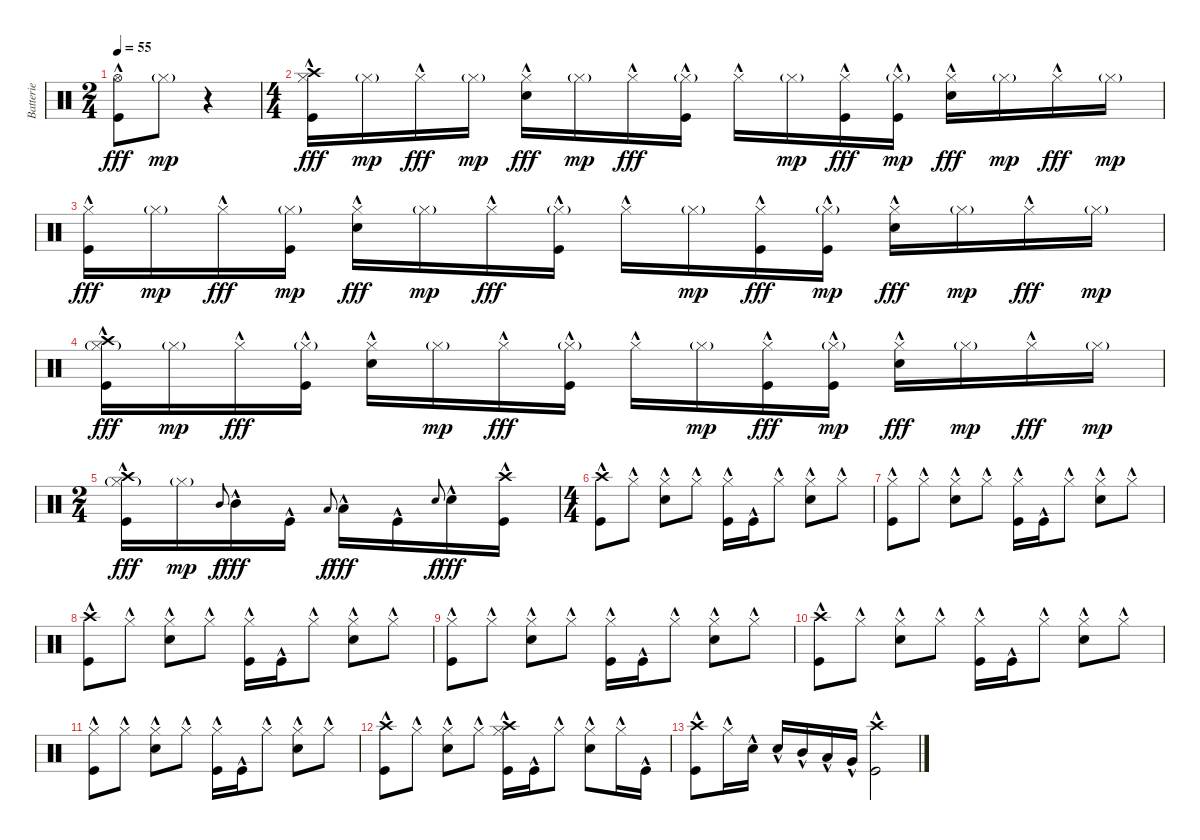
\track ("Batterie" "Batterie") {instrument percussion}
\staff {score}
\articulation defaults
\ts (2 4)
\tempo 55
\clef neutral
\ks c
("Kick (hit)"{hac} "Hi-Hat (open)"{hac}).8{dy fff} "Hi-Hat (closed)"{g}.8{dy mp} r.4 |
\ts (4 4)
("Kick (hit)"{hac} "Hi-Hat (closed)" "Crash high (hit)"{hac}).16{dy fff} "Hi-Hat (closed)"{g}.16{dy mp} "Hi-Hat (closed)"{hac}.16{dy fff} "Hi-Hat (closed)"{g}.16{dy mp} ("Electric Snare (hit)"{hac} "Hi-Hat (closed)"{hac}).16{dy fff} "Hi-Hat (closed)"{g}.16{dy mp} "Hi-Hat (closed)"{hac}.16{dy fff} ("Hi-Hat (closed)"{g} "Kick (hit)"{hac}).16 "Hi-Hat (closed)"{hac}.16 "Hi-Hat (closed)"{g}.16{dy mp} ("Kick (hit)"{hac} "Hi-Hat (closed)"{hac}).16{dy fff} ("Kick (hit)"{hac} "Hi-Hat (closed)"{g}).16{dy mp} ("Hi-Hat (closed)"{hac} "Electric Snare (hit)"{hac}).16{dy fff} "Hi-Hat (closed)"{g}.16{dy mp} "Hi-Hat (closed)"{hac}.16{dy fff} "Hi-Hat (closed)"{g}.16{dy mp} |
("Hi-Hat (closed)"{hac} "Kick (hit)"{hac}).16{dy fff} "Hi-Hat (closed)"{g}.16{dy mp} "Hi-Hat (closed)"{hac}.16{dy fff} ("Hi-Hat (closed)"{g} "Kick (hit)").16{dy mp} ("Electric Snare (hit)"{hac} "Hi-Hat (closed)"{hac}).16{dy fff} "Hi-Hat (closed)"{g}.16{dy mp} "Hi-Hat (closed)"{hac}.16{dy fff} ("Hi-Hat (closed)"{g} "Kick (hit)"{hac}).16 "Hi-Hat (closed)"{hac}.16 "Hi-Hat (closed)"{g}.16{dy mp} ("Kick (hit)"{hac} "Hi-Hat (closed)"{hac}).16{dy fff} ("Kick (hit)"{hac} "Hi-Hat (closed)"{g}).16{dy mp} ("Hi-Hat (closed)"{hac} "Electric Snare (hit)"{hac}).16{dy fff} "Hi-Hat (closed)"{g}.16{dy mp} "Hi-Hat (closed)"{hac}.16{dy fff} "Hi-Hat (closed)"{g}.16{dy mp} |
("Kick (hit)"{hac} "Hi-Hat (closed)"{g} "Crash high (hit)"{hac}).16{dy fff} "Hi-Hat (closed)"{g}.16{dy mp} "Hi-Hat (closed)"{hac}.16{dy fff} ("Hi-Hat (closed)"{g} "Kick (hit)"{hac}).16 ("Electric Snare (hit)"{hac} "Hi-Hat (closed)"{hac}).16 "Hi-Hat (closed)"{g}.16{dy mp} "Hi-Hat (closed)"{hac}.16{dy fff} ("Hi-Hat (closed)"{g} "Kick (hit)"{hac}).16 "Hi-Hat (closed)"{hac}.16 "Hi-Hat (closed)"{g}.16{dy mp} ("Kick (hit)"{hac} "Hi-Hat (closed)"{hac}).16{dy fff} ("Kick (hit)"{hac} "Hi-Hat (closed)"{g}).16{dy mp} ("Hi-Hat (closed)"{hac} "Electric Snare (hit)"{hac}).16{dy fff} "Hi-Hat (closed)"{g}.16{dy mp} "Hi-Hat (closed)"{hac}.16{dy fff} "Hi-Hat (closed)"{g}.16{dy mp} |
\ts (2 4)
("Kick (hit)"{hac} "Hi-Hat (closed)"{g} "Crash high (hit)"{hac}).16{dy fff} "Hi-Hat (closed)"{g}.16{dy mp} "Mid Tom (hit)".8{gr onbeat dy f} "Mid Tom (hit)"{hac}.16{dy fff} "Kick (hit)"{hac}.16 "Low Tom (hit)".8{gr onbeat dy f} "Low Tom (hit)"{hac}.16{dy fff} "Kick (hit)"{hac}.16 "Electric Snare (hit)".8{gr onbeat dy f} "Electric Snare (hit)"{hac}.16{dy fff} ("Kick (hit)"{hac} "Crash high (hit)"{hac}).16 |
\ts (4 4)
("Kick (hit)"{hac} "Crash high (hit)"{hac}).8 "Hi-Hat (closed)"{hac}.8 ("Hi-Hat (closed)"{hac} "Electric Snare (hit)"{hac}).8 "Hi-Hat (closed)"{hac}.8 ("Kick (hit)"{hac} "Hi-Hat (closed)"{hac}).16 "Kick (hit)"{hac}.16 "Hi-Hat (closed)"{hac}.8 ("Hi-Hat (closed)"{hac} "Electric Snare (hit)"{hac}).8 "Hi-Hat (closed)"{hac}.8 |
("Hi-Hat (closed)"{hac} "Kick (hit)"{hac}).8 "Hi-Hat (closed)"{hac}.8 ("Hi-Hat (closed)"{hac} "Electric Snare (hit)"{hac}).8 "Hi-Hat (closed)"{hac}.8 ("Kick (hit)"{hac} "Hi-Hat (closed)"{hac}).16 "Kick (hit)"{hac}.16 "Hi-Hat (closed)"{hac}.8 ("Hi-Hat (closed)"{hac} "Electric Snare (hit)"{hac}).8 "Hi-Hat (closed)"{hac}.8 |
("Kick (hit)"{hac} "Crash high (hit)"{hac}).8 "Hi-Hat (closed)"{hac}.8 ("Hi-Hat (closed)"{hac} "Electric Snare (hit)"{hac}).8 "Hi-Hat (closed)"{hac}.8 ("Kick (hit)"{hac} "Hi-Hat (closed)"{hac}).16 "Kick (hit)"{hac}.16 "Hi-Hat (closed)"{hac}.8 ("Hi-Hat (closed)"{hac} "Electric Snare (hit)"{hac}).8 "Hi-Hat (closed)"{hac}.8 |
("Hi-Hat (closed)"{hac} "Kick (hit)"{hac}).8 "Hi-Hat (closed)"{hac}.8 ("Hi-Hat (closed)"{hac} "Electric Snare (hit)"{hac}).8 "Hi-Hat (closed)"{hac}.8 ("Kick (hit)"{hac} "Hi-Hat (closed)"{hac}).16 "Kick (hit)"{hac}.16 "Hi-Hat (closed)"{hac}.8 ("Hi-Hat (closed)"{hac} "Electric Snare (hit)"{hac}).8 "Hi-Hat (closed)"{hac}.8 |
("Kick (hit)"{hac} "Crash high (hit)"{hac}).8 "Hi-Hat (closed)"{hac}.8 ("Hi-Hat (closed)"{hac} "Electric Snare (hit)"{hac}).8 "Hi-Hat (closed)"{hac}.8 ("Kick (hit)"{hac} "Hi-Hat (closed)"{hac}).16 "Kick (hit)"{hac}.16 "Hi-Hat (closed)"{hac}.8 ("Hi-Hat (closed)"{hac} "Electric Snare (hit)"{hac}).8 "Hi-Hat (closed)"{hac}.8 |
("Hi-Hat (closed)"{hac} "Kick (hit)"{hac}).8 "Hi-Hat (closed)"{hac}.8 ("Hi-Hat (closed)"{hac} "Electric Snare (hit)"{hac}).8 "Hi-Hat (closed)"{hac}.8 ("Kick (hit)"{hac} "Hi-Hat (closed)"{hac}).16 "Kick (hit)"{hac}.16 "Hi-Hat (closed)"{hac}.8 ("Hi-Hat (closed)"{hac} "Electric Snare (hit)"{hac}).8 "Hi-Hat (closed)"{hac}.8 |
("Kick (hit)"{hac} "Crash high (hit)"{hac}).8 "Hi-Hat (closed)"{hac}.8 ("Hi-Hat (closed)"{hac} "Electric Snare (hit)"{hac}).8 "Hi-Hat (closed)"{hac}.8 ("Kick (hit)"{hac} "Hi-Hat (closed)"{hac} "Crash high (hit)"{hac}).16 "Kick (hit)"{hac}.16 "Hi-Hat (closed)"{hac}.8 ("Hi-Hat (closed)"{hac} "Electric Snare (hit)"{hac}).8 "Hi-Hat (closed)"{hac}.16 "Kick (hit)"{hac}.16 |
("Crash high (hit)"{hac} "Kick (hit)"{hac}).8 "Hi-Hat (closed)"{hac}.16 "Electric Snare (hit)"{hac}.16 "Electric Snare (hit)"{hac}.16 "Mid Tom (hit)"{hac}.16 "Low Tom (hit)"{hac}.16 "Very Low Tom (hit)"{hac}.16 ("Kick (hit)"{hac} "Crash high (hit)"{hac}).2
